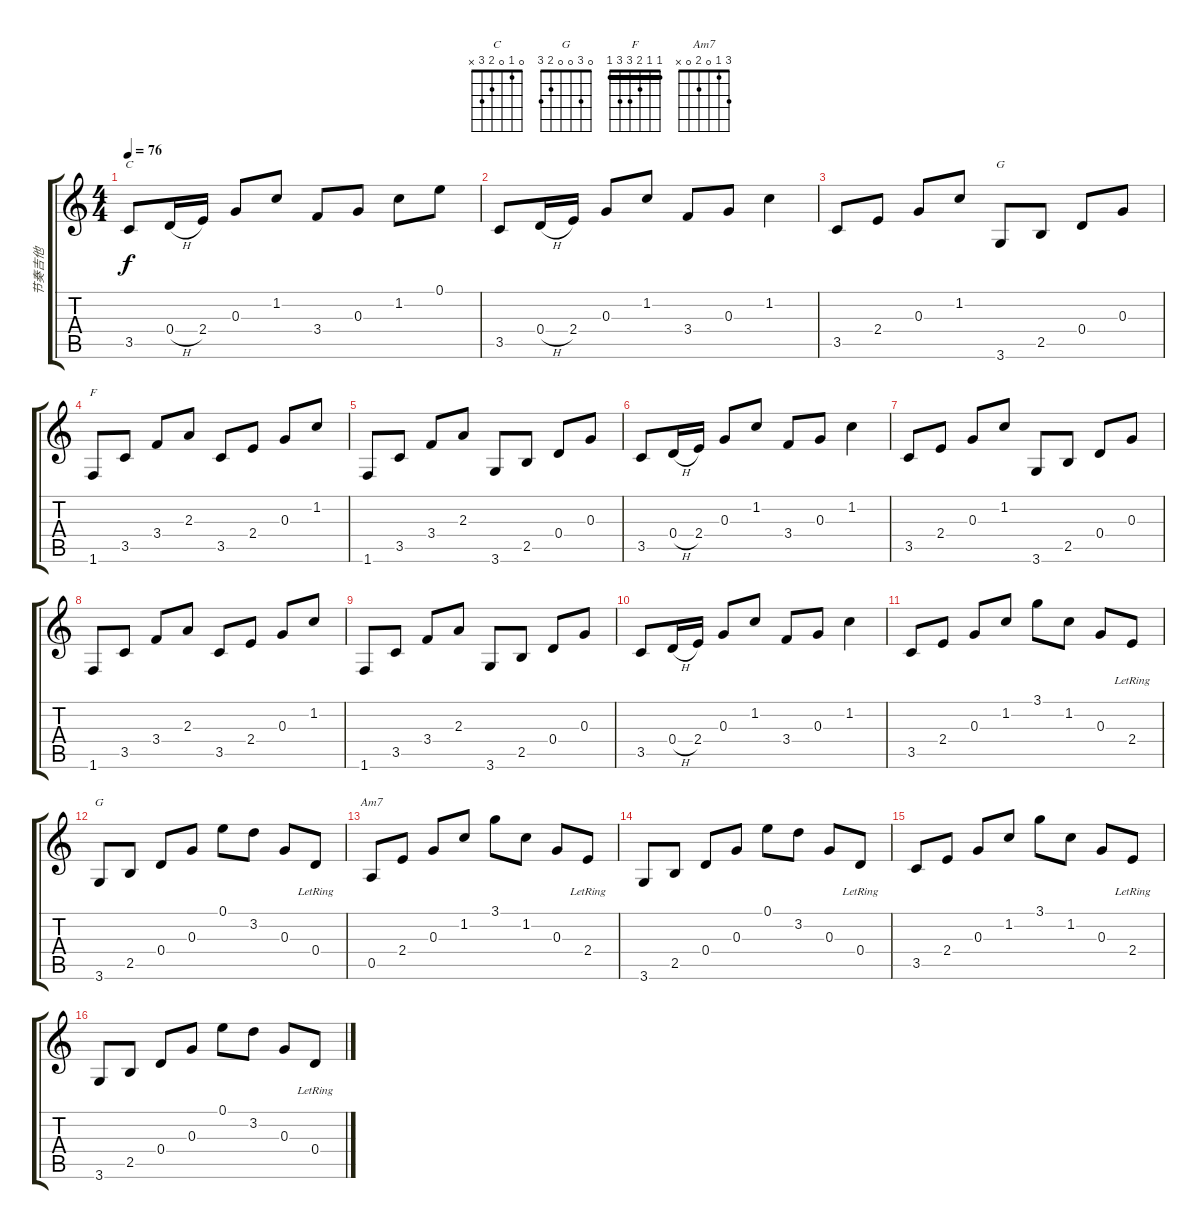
\track ("节奏吉他" "节奏吉他") {instrument acousticguitarsteel}
\staff {score tabs}
\tuning (E4 B3 G3 D3 A2 E2) {hide}
\chord ("C" 0 1 0 2 3 x)
\chord ("G" 3 0 0 0 2 3)
\chord ("F" 1 1 2 3 3 1) {barre 1}
\chord ("G" 0 3 0 0 2 3)
\chord ("Am7" 3 1 0 2 0 x)
\ts (4 4)
\tempo 76
\clef g2
\ks c
3.5.8{ch "C" dy f instrument acousticguitarsteel} 0.4{h}.16 2.4.16 0.3.8 1.2.8 3.4.8 0.3.8 1.2.8 0.1.8 |
3.5.8 0.4{h}.16 2.4.16 0.3.8 1.2.8 3.4.8 0.3.8 1.2.4 |
3.5.8 2.4.8 0.3.8 1.2.8 3.6.8{ch "G"} 2.5.8 0.4.8 0.3.8 |
1.6.8{ch "F"} 3.5.8 3.4.8 2.3.8 3.5.8 2.4.8 0.3.8 1.2.8 |
1.6.8 3.5.8 3.4.8 2.3.8 3.6.8 2.5.8 0.4.8 0.3.8 |
3.5.8 0.4{h}.16 2.4.16 0.3.8 1.2.8 3.4.8 0.3.8 1.2.4 |
3.5.8 2.4.8 0.3.8 1.2.8 3.6.8 2.5.8 0.4.8 0.3.8 |
1.6.8 3.5.8 3.4.8 2.3.8 3.5.8 2.4.8 0.3.8 1.2.8 |
1.6.8 3.5.8 3.4.8 2.3.8 3.6.8 2.5.8 0.4.8 0.3.8 |
3.5.8 0.4{h}.16 2.4.16 0.3.8 1.2.8 3.4.8 0.3.8 1.2.4 |
3.5.8 2.4.8 0.3.8 1.2.8 3.1.8 1.2.8 0.3.8 2.4{lr}.8 |
3.6.8{ch "G"} 2.5.8 0.4.8 0.3.8 0.1.8 3.2.8 0.3.8 0.4{lr}.8 |
0.5.8{ch "Am7"} 2.4.8 0.3.8 1.2.8 3.1.8 1.2.8 0.3.8 2.4{lr}.8 |
3.6.8 2.5.8 0.4.8 0.3.8 0.1.8 3.2.8 0.3.8 0.4{lr}.8 |
3.5.8 2.4.8 0.3.8 1.2.8 3.1.8 1.2.8 0.3.8 2.4{lr}.8 |
3.6.8 2.5.8 0.4.8 0.3.8 0.1.8 3.2.8 0.3.8 0.4{lr}.8
